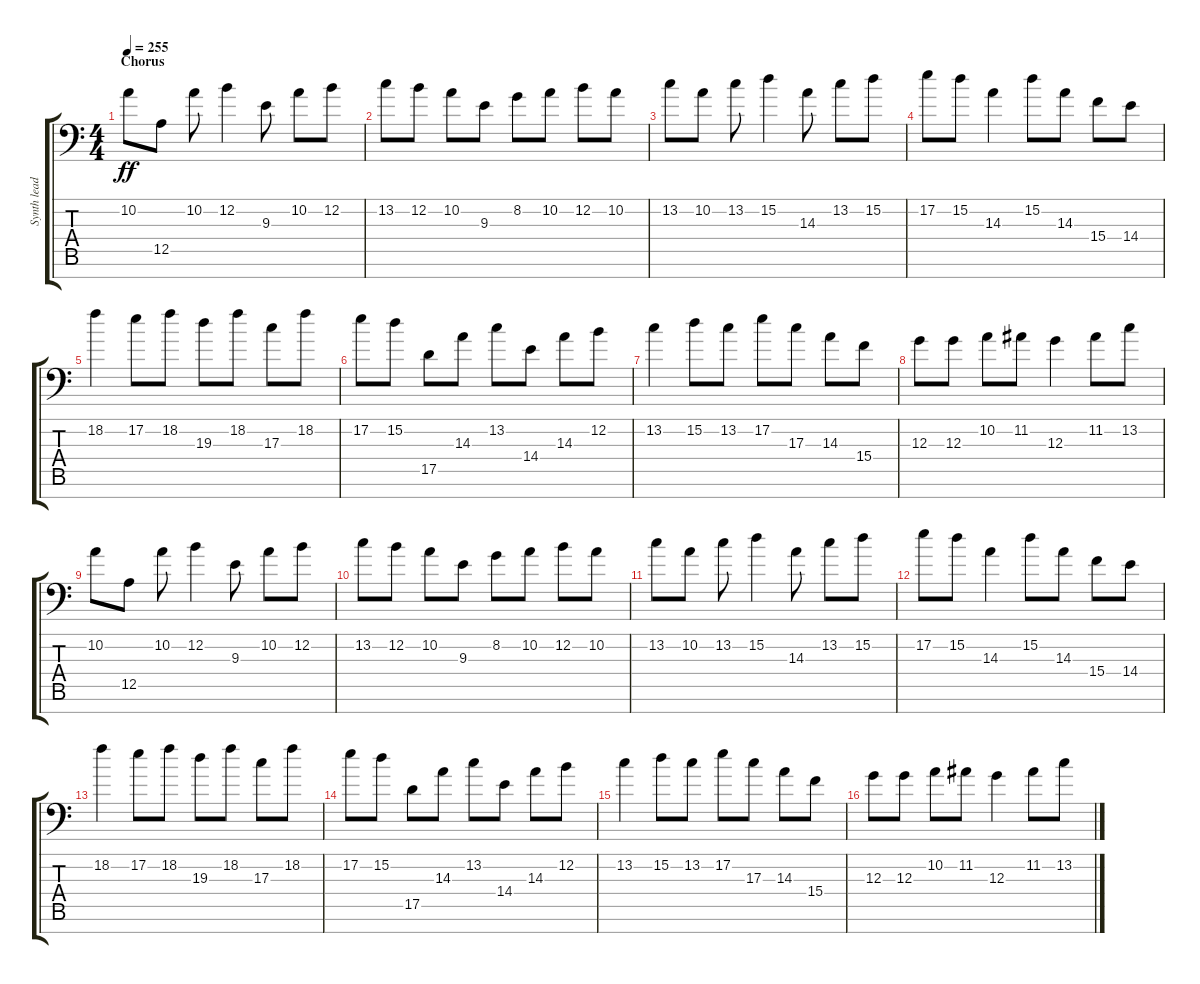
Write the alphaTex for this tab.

\track ("Synth lead" "Synth lead") {instrument lead1square}
\staff {score tabs}
\tuning (C8 B3 G3 D3 A2 E2 A-1) {hide}
\ts (4 4)
\section ("" "Chorus")
\tempo 255
\clef f4
\ks c
10.2.8{dy ff} 12.5.8 10.2.8 12.2.4 9.3.8 10.2.8 12.2.8 |
13.2.8 12.2.8 10.2.8 9.3.8 8.2.8 10.2.8 12.2.8 10.2.8 |
13.2.8 10.2.8 13.2.8 15.2.4 14.3.8 13.2.8 15.2.8 |
17.2.8 15.2.8 14.3.4 15.2.8 14.3.8 15.4.8 14.4.8 |
18.2.4 17.2.8 18.2.8 19.3.8 18.2.8 17.3.8 18.2.8 |
17.2.8 15.2.8 17.5.8 14.3.8 13.2.8 14.4.8 14.3.8 12.2.8 |
13.2.4 15.2.8 13.2.8 17.2.8 17.3.8 14.3.8 15.4.8 |
12.3.8 12.3.8 10.2.8 11.2.8 12.3.4 11.2.8 13.2.8 |
10.2.8 12.5.8 10.2.8 12.2.4 9.3.8 10.2.8 12.2.8 |
13.2.8 12.2.8 10.2.8 9.3.8 8.2.8 10.2.8 12.2.8 10.2.8 |
13.2.8 10.2.8 13.2.8 15.2.4 14.3.8 13.2.8 15.2.8 |
17.2.8 15.2.8 14.3.4 15.2.8 14.3.8 15.4.8 14.4.8 |
18.2.4 17.2.8 18.2.8 19.3.8 18.2.8 17.3.8 18.2.8 |
17.2.8 15.2.8 17.5.8 14.3.8 13.2.8 14.4.8 14.3.8 12.2.8 |
13.2.4 15.2.8 13.2.8 17.2.8 17.3.8 14.3.8 15.4.8 |
12.3.8 12.3.8 10.2.8 11.2.8 12.3.4 11.2.8 13.2.8
